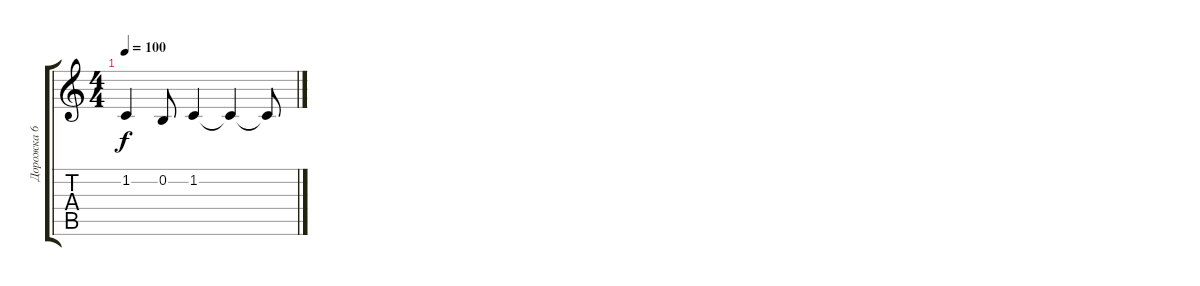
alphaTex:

\track ("Дорожка 6" "Дорожка 6") {instrument fx5brightness}
\staff {score tabs}
\tuning (E4 B3 G3 D3 A2 E2) {hide}
\ts (4 4)
\tempo 100
\clef g2
\ks c
1.2{t}.4{dy f} 0.2.8 1.2.4 1.2{t}.4 1.2{t}.8
